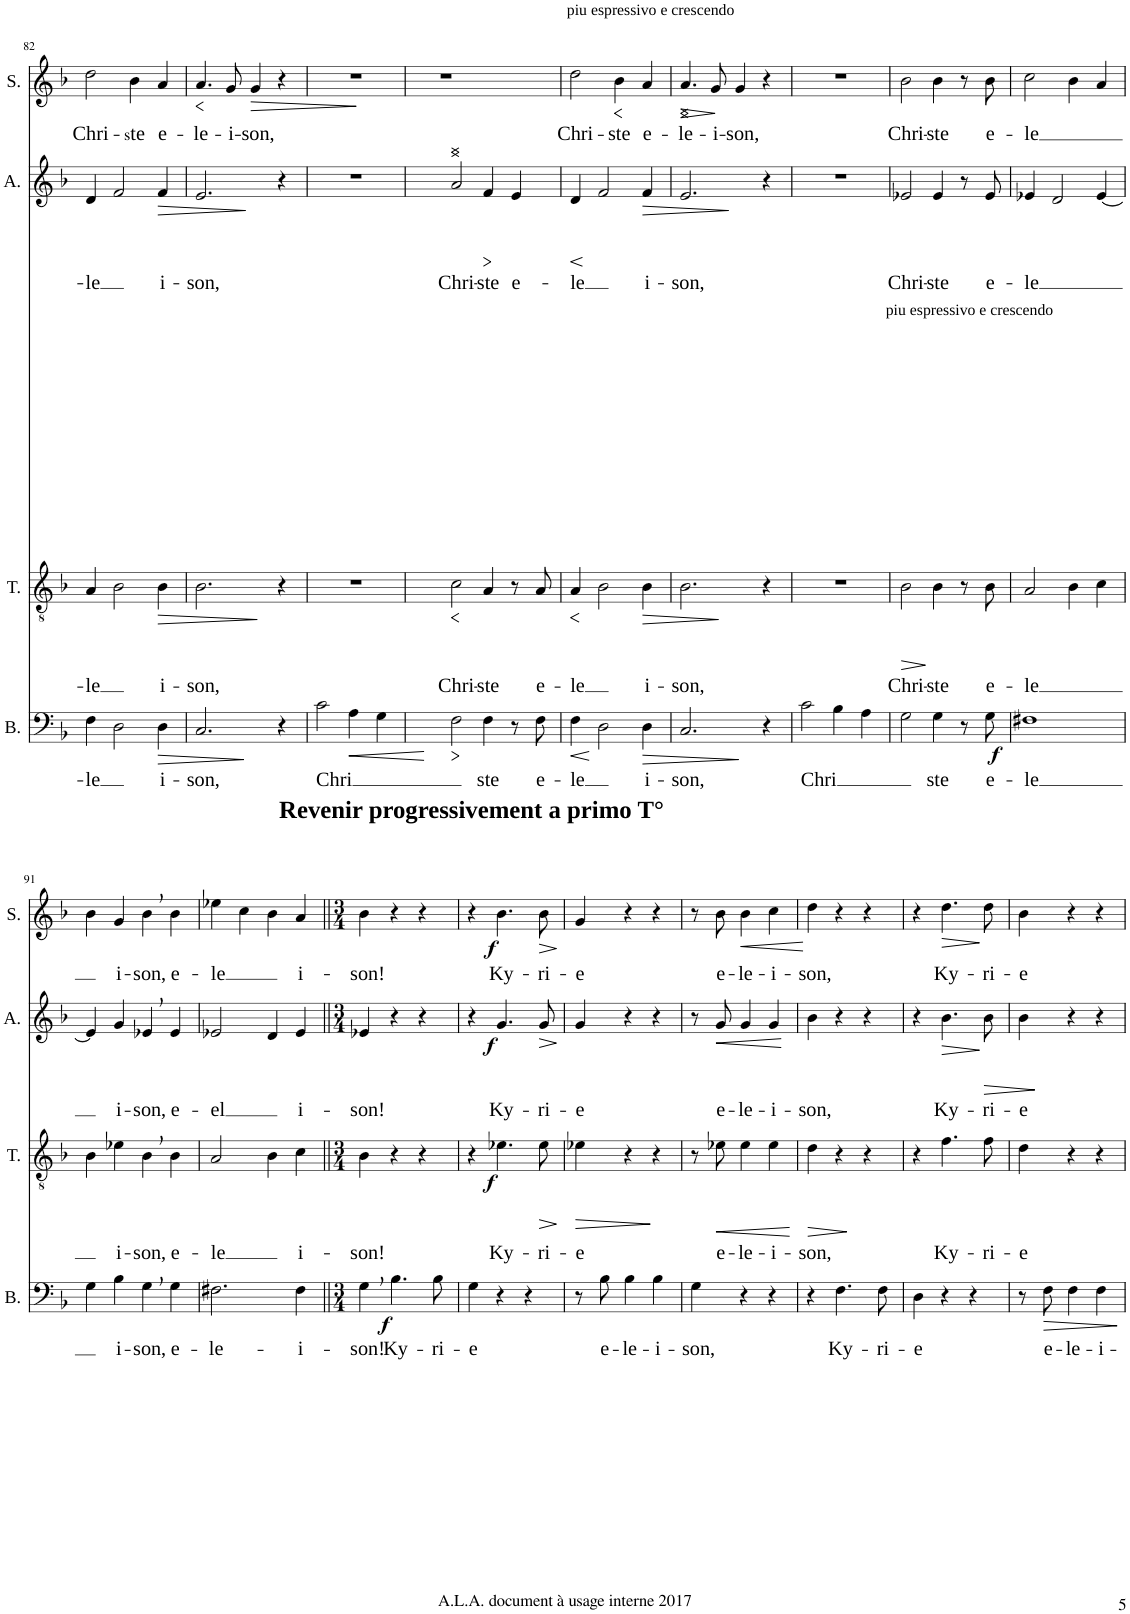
**kern	**text	**dynam	**kern	**text	**dynam	**kern	**text	**dynam	**kern	**text	**dynam
*part4	*part4	*part4	*part3	*part3	*part3	*part2	*part2	*part2	*part1	*part1	*part1
*staff4	*staff4	*staff4	*staff3	*staff3	*staff3	*staff2	*staff2	*staff2	*staff1	*staff1	*staff1
*I"Bass	*	*	*I"Tenor	*	*	*I"Alto	*	*	*I"Soprano	*	*
*I'B.	*	*	*I'T.	*	*	*I'A.	*	*	*I'S.	*	*
!!LO:PB:g=z
*clefF4	*	*	*clefGv2	*	*	*clefG2	*	*	*clefG2	*	*
*k[b-]	*	*	*k[b-]	*	*	*k[b-]	*	*	*k[b-]	*	*
*M4/4	*	*	*M4/4	*	*	*M4/4	*	*	*M4/4	*	*
*met(c)	*	*	*met(c)	*	*	*met(c)	*	*	*met(c)	*	*
=82	=82	=82	=82	=82	=82	=82	=82	=82	=82	=82	=82
!	!LO:LY:b	!	!	!LO:LY:b	!	!	!LO:LY:b	!	!	!LO:LY:b	!
4F\	-le	.	4A/	-le	.	4d/	-le	.	2dd\	Chri-	.
2D\	.	.	2B-\	.	.	2f/	.	.	.	.	.
!	!	!	!	!	!	!	!	!	!	!LO:LY:b	!
.	.	.	.	.	.	.	.	.	4b-\	-s te	.
!	!LO:LY:b	!LO:HP:b	!	!LO:LY:b	!LO:HP:b	!	!LO:LY:b	!LO:HP:b	!	!LO:LY:b	!
4D\	i-	>	4B-\	i-	>	4f/	i-	>	4a/	e-	.
.	.	]	.	.	]	.	.	]	.	.	.
=83	=83	=83	=83	=83	=83	=83	=83	=83	=83	=83	=83
!	!LO:LY:b	!	!	!LO:LY:b	!	!	!LO:LY:b	!	!	!LO:LY:b	!LO:HP:b
2.C/	-son,	.	2.B-\	son,	.	2.e/	-son,	.	4.a/	le-	<
!	!	!	!	!	!	!	!	!	!	!LO:LY:b	!
.	.	.	.	.	.	.	.	.	8g/	-i-	.
!	!	!	!	!	!	!	!	!	!	!LO:LY:b	!LO:HP:b
.	.	.	.	.	.	.	.	.	4g/	-son,	>
4r	.	.	4r	.	.	4r	.	.	4r	.	.
.	.	.	.	.	.	.	.	.	.	.	[ ]
=84	=84	=84	=84	=84	=84	=84	=84	=84	=84	=84	=84
!	!LO:LY:b	!	!	!	!	!	!	!	!	!	!
2c\	Chri	.	1r	.	.	1r	.	.	1r	.	.
!	!	!LO:HP:b	!	!	!	!	!	!	!	!	!
4A\	.	<	.	.	.	.	.	.	.	.	.
4G\	.	.	.	.	.	.	.	.	.	.	.
.	.	[	.	.	.	.	.	.	.	.	.
=85	=85	=85	=85	=85	=85	=85	=85	=85	=85	=85	=85
!	!	!LO:HP:b	!	!LO:LY:b	!LO:HP:b	!	!LO:LY:b	!	!	!	!LO:HP:b
!	!	!	!	!	!	!	!	!	!	!	!LO:HP:n=1:b
2F\	.	>	2c\	Chri-	<	2a/	Chri-	.	1r	.	< >
!	!LO:LY:b	!	!	!LO:LY:b	!	!	!LO:LY:b	!LO:HP:b	!	!	!
4F\	ste	.	4A/	-ste	.	4f/	-ste	>	.	.	.
!	!	!	!	!	!	!	!LO:LY:b	!	!	!	!
8r	.	.	8r	.	.	4e/	e-	.	.	.	.
!	!LO:LY:b	!	!	!LO:LY:b	!	!	!	!	!	!	!
8F\	e-	.	8A/	e-	.	.	.	.	.	.	.
.	.	]	.	.	[	.	.	]	.	.	[
=86	=86	=86	=86	=86	=86	=86	=86	=86	=86	=86	=86
!	!	!	!	!	!	!	!	!	!LO:TX:a:t=piu espressivo e crescendo	!	!
!	!LO:LY:b	!LO:HP:b	!	!LO:LY:b	!LO:HP:b	!	!LO:LY:b	!LO:HP:b	!	!LO:LY:b	!
4F\	-le	<	4A/	-le	<	4d/	-le	<	2dd\	Chri-	.
2D\	.	.	2B-\	.	.	2f/	.	.	.	.	.
!	!	!	!	!	!	!	!	!	!	!LO:LY:b	!LO:HP:n=1:b
.	.	.	.	.	.	.	.	.	4b-\	-ste	] <
!	!LO:LY:b	!LO:HP:b	!	!LO:LY:b	!LO:HP:b	!	!LO:LY:b	!LO:HP:b	!	!LO:LY:b	!
4D\	i-	>	4B-\	i-	>	4f/	i-	>	4a/	e-	.
.	.	[ ]	.	.	[ ]	.	.	[ ]	.	.	[
=87	=87	=87	=87	=87	=87	=87	=87	=87	=87	=87	=87
!	!LO:LY:b	!	!	!LO:LY:b	!	!	!LO:LY:b	!	!	!LO:LY:b	!LO:HP:b
2.C/	-son,	.	2.B-\	-son,	.	2.e/	-son,	.	4.a/	-le-	>
!	!	!	!	!	!	!	!	!	!	!LO:LY:b	!LO:HP:b
.	.	.	.	.	.	.	.	.	8g/	-i-	<
!	!	!	!	!	!	!	!	!	!	!LO:LY:b	!LO:HP:b
.	.	.	.	.	.	.	.	.	4g/	-son,	>
!	!	!LO:DY:b	!	!	!	!	!	!	!	!	!
4r	.	f	4r	.	.	4r	.	.	4r	.	.
.	.	.	.	.	.	.	.	.	.	.	] [ ]
=88	=88	=88	=88	=88	=88	=88	=88	=88	=88	=88	=88
!	!LO:LY:b	!	!	!	!	!	!	!	!	!	!
2c\	Chri	.	1r	.	.	1r	.	.	1r	.	.
4B-\	.	.	.	.	.	.	.	.	.	.	.
4A\	.	.	.	.	.	.	.	.	.	.	.
=89	=89	=89	=89	=89	=89	=89	=89	=89	=89	=89	=89
!	!	!	!LO:TX:a:t=piu espressivo e crescendo	!	!	!	!	!	!	!	!
!	!	!	!	!LO:LY:b	!LO:HP:b	!	!LO:LY:b	!	!	!LO:LY:b	!
2G\	.	.	2B-\	Chri-	>	2e-X/	Chri-	.	2b-\	Chri-	.
!	!LO:LY:b	!	!	!LO:LY:b	!	!	!LO:LY:b	!	!	!LO:LY:b	!
4G\	ste	.	4B-\	-ste	.	4e-/	-ste	.	4b-\	-ste	.
8r	.	.	8r	.	.	8r	.	.	8r	.	.
!	!LO:LY:b	!	!	!LO:LY:b	!	!	!LO:LY:b	!	!	!LO:LY:b	!
8G\	e-	.	8B-\	e-	.	8e-/	e-	.	8b-\	e-	.
.	.	.	.	.	]	.	.	.	.	.	.
=90	=90	=90	=90	=90	=90	=90	=90	=90	=90	=90	=90
!	!LO:LY:b	!	!	!LO:LY:b	!	!	!LO:LY:b	!	!	!LO:LY:b	!
1F#X	-le	.	2A/	-le	.	4e-X/	-le	.	2cc\	-le	.
.	.	.	.	.	.	2d/	.	.	.	.	.
.	.	.	4B-\	.	.	.	.	.	4b-\	.	.
.	.	.	4c\	.	.	[4e-/	.	.	4a/	.	.
!!LO:LB:g=z
=91	=91	=91	=91	=91	=91	=91	=91	=91	=91	=91	=91
4G\	.	.	4B-\	.	.	4e-/]	.	.	4b-\	.	.
!	!LO:LY:b	!	!	!LO:LY:b	!	!	!LO:LY:b	!	!	!LO:LY:b	!
4B-\	i-	.	4e-X\	i-	.	4g/	i-	.	4g/	i-	.
!	!LO:LY:b	!	!	!LO:LY:b	!	!	!LO:LY:b	!	!	!LO:LY:b	!
4G,\	-son,	.	4B-,\	-son,	.	4e-X,/	-son,	.	4b-,\	-son,	.
!	!LO:LY:b	!	!	!LO:LY:b	!	!	!LO:LY:b	!	!	!LO:LY:b	!
4G\	e-	.	4B-\	e-	.	4e-/	e-	.	4b-\	e-	.
=92	=92	=92	=92	=92	=92	=92	=92	=92	=92	=92	=92
!	!LO:LY:b	!	!	!LO:LY:b	!	!	!LO:LY:b	!	!	!LO:LY:b	!
2.F#X\	-le-	.	2A/	-le	.	2e-X/	-el	.	4ee-X\	-le	.
.	.	.	.	.	.	.	.	.	4cc\	.	.
.	.	.	4B-\	.	.	4d/	.	.	4b-\	.	.
!	!LO:LY:b	!	!	!LO:LY:b	!	!	!LO:LY:b	!	!	!LO:LY:b	!
4F#\	-i-	.	4c\	i-	.	4e-/	i-	.	4a/	i-	.
=93||	=93||	=93||	=93||	=93||	=93||	=93||	=93||	=93||	=93||	=93||	=93||
*M3/4	*	*	*M3/4	*	*	*M3/4	*	*	*M3/4	*	*
!	!	!	!	!	!	!	!	!	!LO:TX:a:B:t=Revenir progressivement a primo T°	!	!
!	!LO:LY:b	!	!	!LO:LY:b	!	!	!LO:LY:b	!	!	!LO:LY:b	!
4G,\	-son!	.	4B-\	-son!	.	4e-X/	-son!	.	4b-\	-son!	.
!	!LO:LY:b	!LO:DY:b	!	!	!	!	!	!	!	!	!
4.B-\	Ky-	f	4r	.	.	4r	.	.	4r	.	.
.	.	.	4r	.	.	4r	.	.	4r	.	.
!	!LO:LY:b	!	!	!	!	!	!	!	!	!	!
8B-\	-ri-	.	.	.	.	.	.	.	.	.	.
=94	=94	=94	=94	=94	=94	=94	=94	=94	=94	=94	=94
!	!LO:LY:b	!	!	!	!LO:DY:b	!	!	!LO:DY:b	!	!	!
4G\	-e	.	4r	.	f	4r	.	f	4r	.	.
!	!	!	!	!LO:LY:b	!	!	!LO:LY:b	!	!	!LO:LY:b	!LO:DY:b
4r	.	.	4.e-X\	Ky-	.	4.g/	Ky-	.	4.b-\	Ky-	f
4r	.	.	.	.	.	.	.	.	.	.	.
!	!	!	!	!LO:LY:b	!LO:HP:b	!	!LO:LY:b	!LO:HP:b	!	!LO:LY:b	!LO:HP:b
.	.	.	8e-\	-ri-	>	8g/	-ri-	>	8b-\	-ri-	>
.	.	.	.	.	]	.	.	]	.	.	]
=95	=95	=95	=95	=95	=95	=95	=95	=95	=95	=95	=95
!	!	!	!	!LO:LY:b	!LO:HP:b	!	!LO:LY:b	!	!	!LO:LY:b	!
8r	.	.	4e-X\	-e	>	4g/	-e	.	4g/	-e	.
!	!LO:LY:b	!	!	!	!	!	!	!	!	!	!
8B-\	e-	.	.	.	.	.	.	.	.	.	.
!	!LO:LY:b	!	!	!	!	!	!	!	!	!	!
4B-\	-le-	.	4r	.	.	4r	.	.	4r	.	.
!	!LO:LY:b	!	!	!	!	!	!	!	!	!	!
4B-\	-i-	.	4r	.	.	4r	.	.	4r	.	.
.	.	.	.	.	]	.	.	.	.	.	.
=96	=96	=96	=96	=96	=96	=96	=96	=96	=96	=96	=96
!	!LO:LY:b	!	!	!	!	!	!	!	!	!	!
4G\	-son,	.	8r	.	.	8r	.	.	8r	.	.
!	!	!	!	!LO:LY:b	!LO:HP:b	!	!LO:LY:b	!LO:HP:b	!	!LO:LY:b	!
.	.	.	8e-X\	e-	<	8g/	e-	<	8b-\	e-	.
!	!	!	!	!LO:LY:b	!	!	!LO:LY:b	!	!	!LO:LY:b	!LO:HP:b
4r	.	.	4e-\	-le-	.	4g/	-le-	.	4b-\	-le-	<
!	!	!	!	!LO:LY:b	!	!	!LO:LY:b	!	!	!LO:LY:b	!
4r	.	.	4e-\	-i-	.	4g/	-i-	.	4cc\	-i-	.
.	.	.	.	.	[	.	.	[	.	.	[
=97	=97	=97	=97	=97	=97	=97	=97	=97	=97	=97	=97
!	!	!	!	!LO:LY:b	!LO:HP:b	!	!LO:LY:b	!	!	!LO:LY:b	!
4r	.	.	4d\	-son,	>	4b-\	-son,	.	4dd\	-son,	.
!	!LO:LY:b	!	!	!	!	!	!	!	!	!	!
4.F\	Ky-	.	4r	.	.	4r	.	.	4r	.	.
.	.	.	4r	.	.	4r	.	.	4r	.	.
!	!LO:LY:b	!	!	!	!	!	!	!	!	!	!
8F\	-ri-	.	.	.	.	.	.	.	.	.	.
.	.	.	.	.	]	.	.	.	.	.	.
=98	=98	=98	=98	=98	=98	=98	=98	=98	=98	=98	=98
!	!LO:LY:b	!	!	!	!	!	!	!	!	!	!
4D\	-e	.	4r	.	.	4r	.	.	4r	.	.
!	!	!	!	!LO:LY:b	!	!	!LO:LY:b	!LO:HP:b	!	!LO:LY:b	!LO:HP:b
4r	.	.	4.f\	Ky-	.	4.b-\	Ky-	>	4.dd\	Ky-	>
4r	.	.	.	.	.	.	.	.	.	.	.
!	!	!	!	!LO:LY:b	!	!	!LO:LY:b	!LO:HP:b	!	!LO:LY:b	!
.	.	.	8f\	-ri-	.	8b-\	-ri-	>	8dd\	-ri-	.
.	.	.	.	.	.	.	.	] ]	.	.	]
=99	=99	=99	=99	=99	=99	=99	=99	=99	=99	=99	=99
!	!	!	!	!LO:LY:b	!	!	!LO:LY:b	!	!	!LO:LY:b	!
8r	.	.	4d\	-e	.	4b-\	-e	.	4b-\	-e	.
!	!LO:LY:b	!LO:HP:b	!	!	!	!	!	!	!	!	!
8F\	e-	>	.	.	.	.	.	.	.	.	.
!	!LO:LY:b	!	!	!	!	!	!	!	!	!	!
4F\	-le-	.	4r	.	.	4r	.	.	4r	.	.
!	!LO:LY:b	!	!	!	!	!	!	!	!	!	!
4F\	-i-	.	4r	.	.	4r	.	.	4r	.	.
.	.	]	.	.	.	.	.	.	.	.	.
=	=	=	=	=	=	=	=	=	=	=	=
*-	*-	*-	*-	*-	*-	*-	*-	*-	*-	*-	*-
